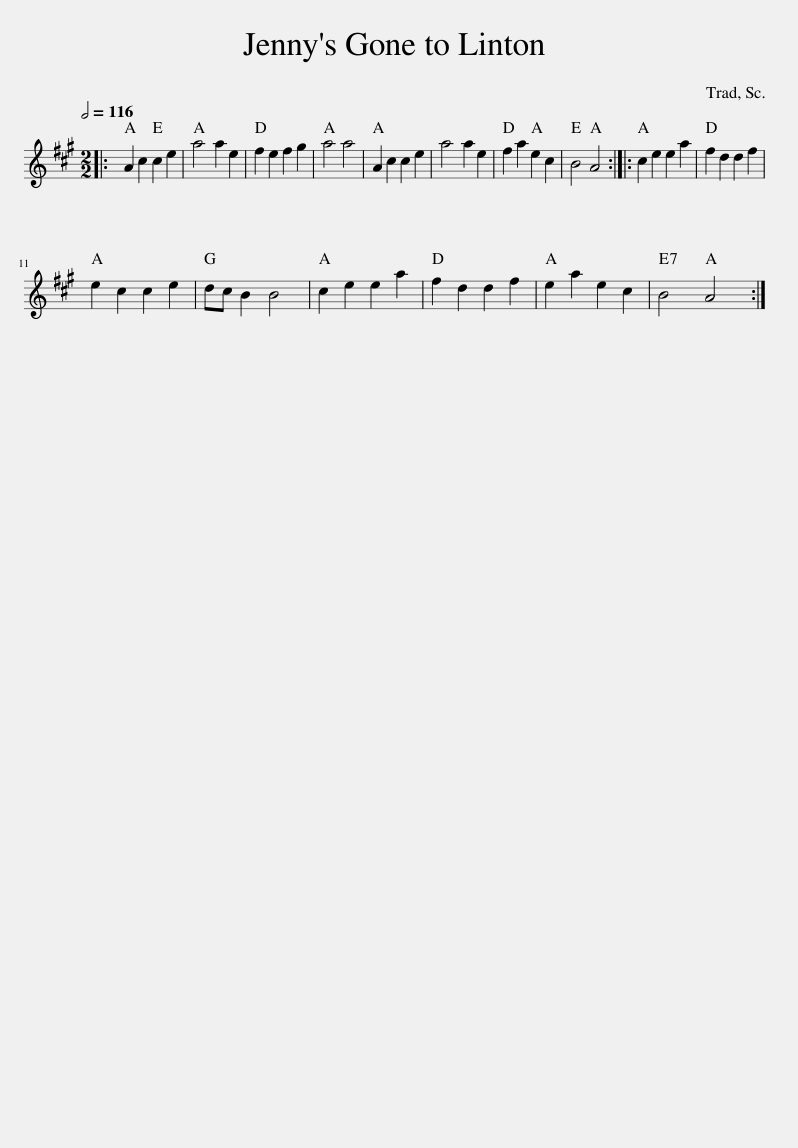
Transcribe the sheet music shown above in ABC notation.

X:1
L:1/8
Q:1/2=116
M:2/2
I:linebreak $
K:A
V:1 treble
V:1
|: A2 c2 c2 e2 | a4 a2 e2 | f2 e2 f2 g2 | a4 a4 | A2 c2 c2 e2 | %5
 a4 a2 e2 | f2 a2 e2 c2 | B4 A4 :: c2 e2 e2 a2 | f2 d2 d2 f2 |$ %10
 e2 c2 c2 e2 | dc B2 B4 | c2 e2 e2 a2 | f2 d2 d2 f2 | e2 a2 e2 c2 | %15
 B4 A4 :| %16
